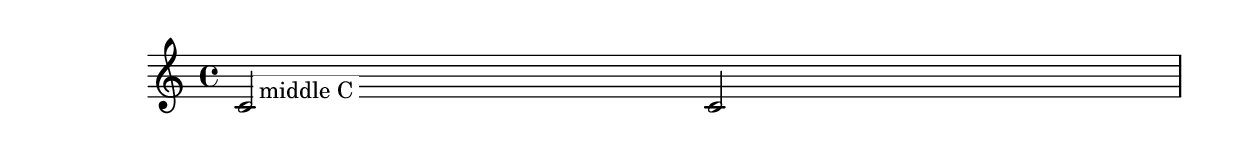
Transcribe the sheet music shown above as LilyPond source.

%% Do not edit this file; it is auto-generated from LSR http://lsr.dsi.unimi.it
%% This file is in the public domain.
\version "2.13.0"

\header {
  lsrtags = "editorial-annotations, text"

  texidoces = "
La instrucción @code{\\whiteout} intercala un rectángulo blanco
debajo de un elemento de marcado.  Este rectángulo blanco no tapa
a ningún otro objeto gráfico, puesto que las líneas del pentagrama
están en una capa inferior a la de la mayor parte de los otros
objetos.

"
  doctitlees = "Poner en blanco las líneas del pentagrama utilizando la instrucción \\whiteout"

  texidoc = "
The @code{\\whiteout} command underlays a markup with a white box. 
Since staff lines are in a lower layer than most other grobs, this
white box will not overlap any other grob. 

"
  doctitle = "Blanking staff lines using the \\whiteout command"
} % begin verbatim

\layout { ragged-right = ##f }
\relative c' {
  \override TextScript #'extra-offset = #'(2 . 4)
  c2-\markup { \whiteout \pad-markup #0.5 "middle C" } c
} 
